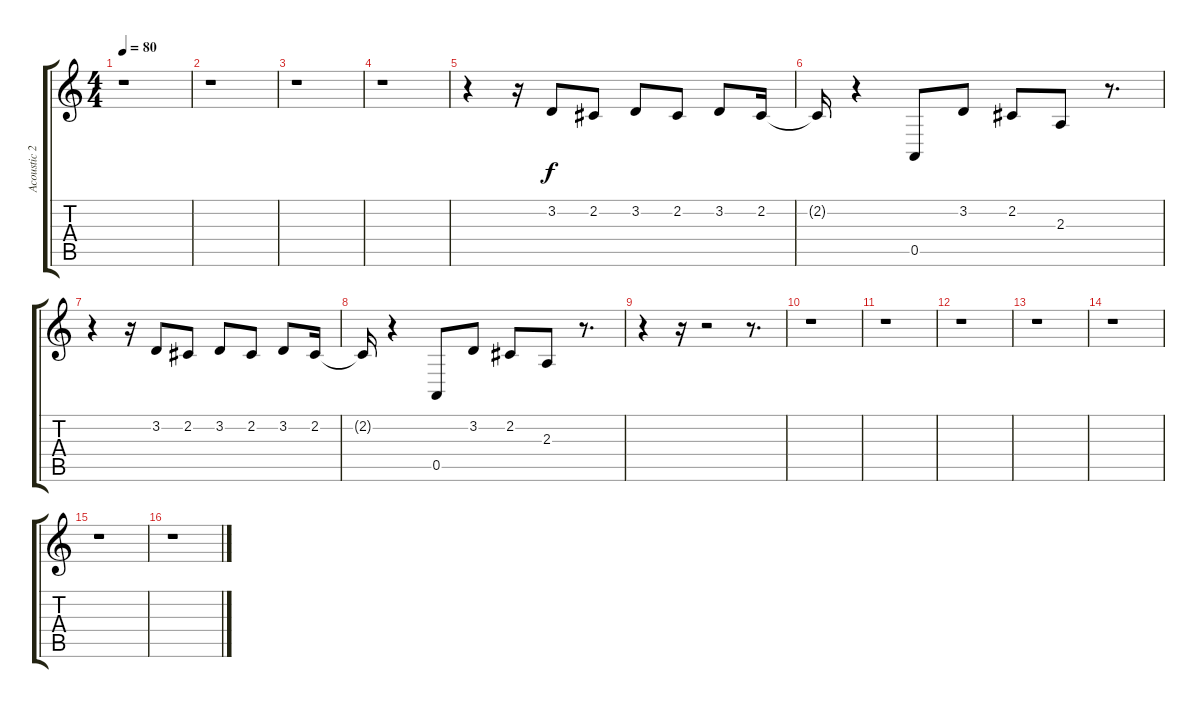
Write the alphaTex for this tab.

\track ("Acoustic 2" "Acoustic 2") {instrument brightacousticpiano}
\staff {score tabs}
\tuning (E4 B3 G3 D3 A2 E2) {hide}
\ts (4 4)
\tempo 80
\clef g2
\ks c
r.1{dy f instrument brightacousticpiano} |
r.1 |
r.1 |
r.1 |
r.4 r.16 3.2.8 2.2.8 3.2.8 2.2.8 3.2.8 2.2.16 |
2.2{t}.16 r.4 0.5.8 3.2.8 2.2.8 2.3.8 r.8{d} |
r.4 r.16 3.2.8 2.2.8 3.2.8 2.2.8 3.2.8 2.2.16 |
2.2{t}.16 r.4 0.5.8 3.2.8 2.2.8 2.3.8 r.8{d} |
r.4 r.16 r.2 r.8{d} |
r.1 |
r.1 |
r.1 |
r.1 |
r.1 |
r.1 |
r.1
